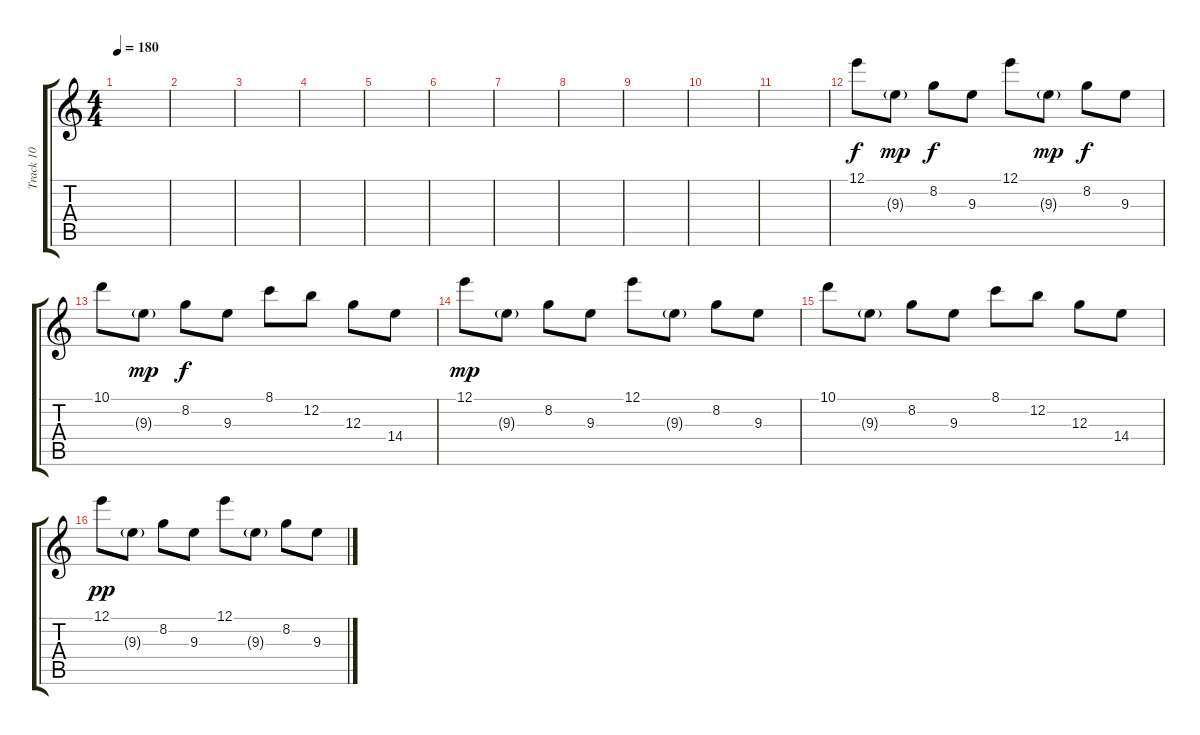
\track ("Track 10" "Track 10") {instrument acousticguitarsteel}
\staff {score tabs}
\tuning (E4 B3 G3 D3 A2 D2) {hide}
\ts (4 4)
\tempo 180
\clef g2
\ks c
|
|
|
|
|
|
|
|
|
|
|
12.1.8 9.3{g}.8{dy mp} 8.2.8{dy f} 9.3.8 12.1.8 9.3{g}.8{dy mp} 8.2.8{dy f} 9.3.8 |
10.1.8 9.3{g}.8{dy mp} 8.2.8{dy f} 9.3.8 8.1.8 12.2.8 12.3.8 14.4.8 |
12.1.8{dy mp} 9.3{g}.8 8.2.8 9.3.8 12.1.8 9.3{g}.8 8.2.8 9.3.8 |
10.1.8 9.3{g}.8 8.2.8 9.3.8 8.1.8 12.2.8 12.3.8 14.4.8 |
12.1.8{dy pp} 9.3{g}.8 8.2.8 9.3.8 12.1.8 9.3{g}.8 8.2.8 9.3.8
